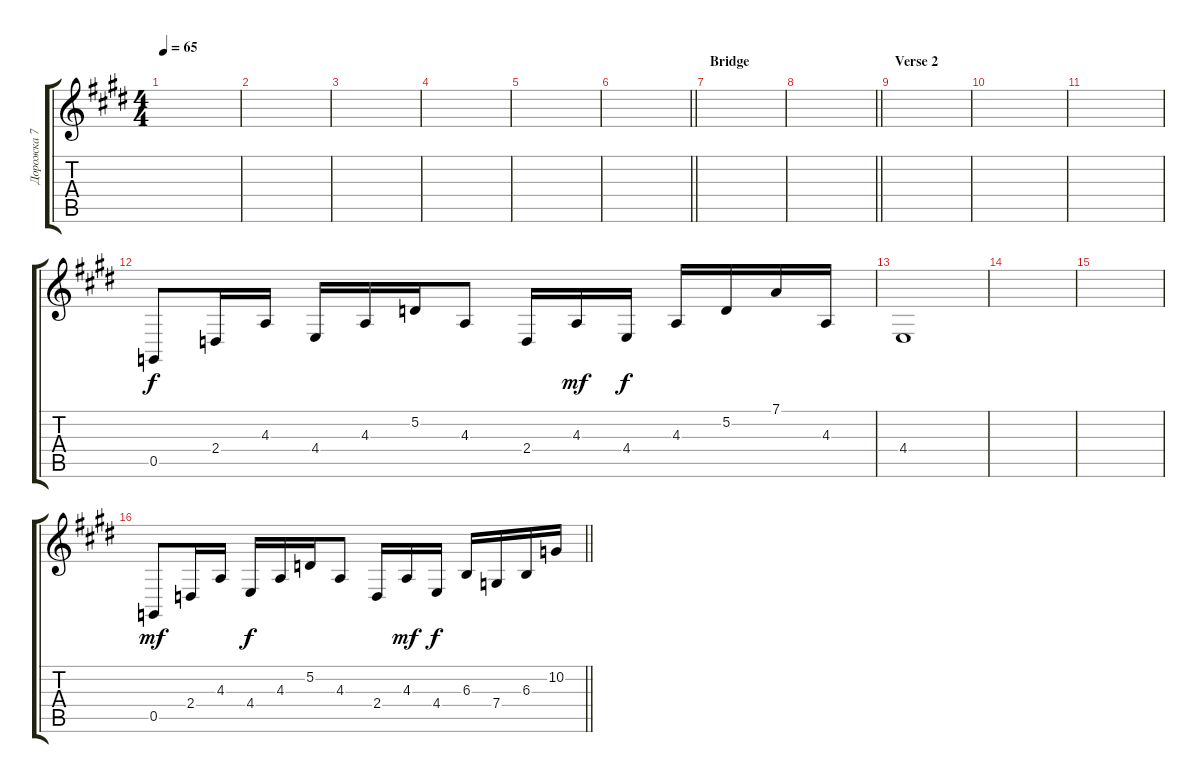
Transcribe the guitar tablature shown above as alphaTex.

\track ("Дорожка 7" "Дорожка 7") {instrument pad7halo}
\staff {score tabs}
\tuning (D4 A3 F3 C3 G2 C2) {hide}
\ts (4 4)
\tempo 65
\clef g2
\ks e
|
|
|
|
|
\barLineRight lightlight
|
\section ("" "Bridge")
|
\barLineRight lightlight
|
\section ("" "Verse 2")
|
|
|
0.5.8 2.4.16 4.3.16 4.4.16{dy f} 4.3.16 5.2.16 4.3.8 2.4.16 4.3.16{dy mf} 4.4.16{dy f} 4.3.16 5.2.16 7.1.16 4.3.16 |
4.4.1{volume 0} |
|
|
\barLineRight lightlight
0.5.8{dy mf volume 16} 2.4.16 4.3.16 4.4.16{dy f} 4.3.16 5.2.16 4.3.8 2.4.16 4.3.16{dy mf} 4.4.16{dy f} 6.3.16 7.4.16 6.3.16 10.2.16
